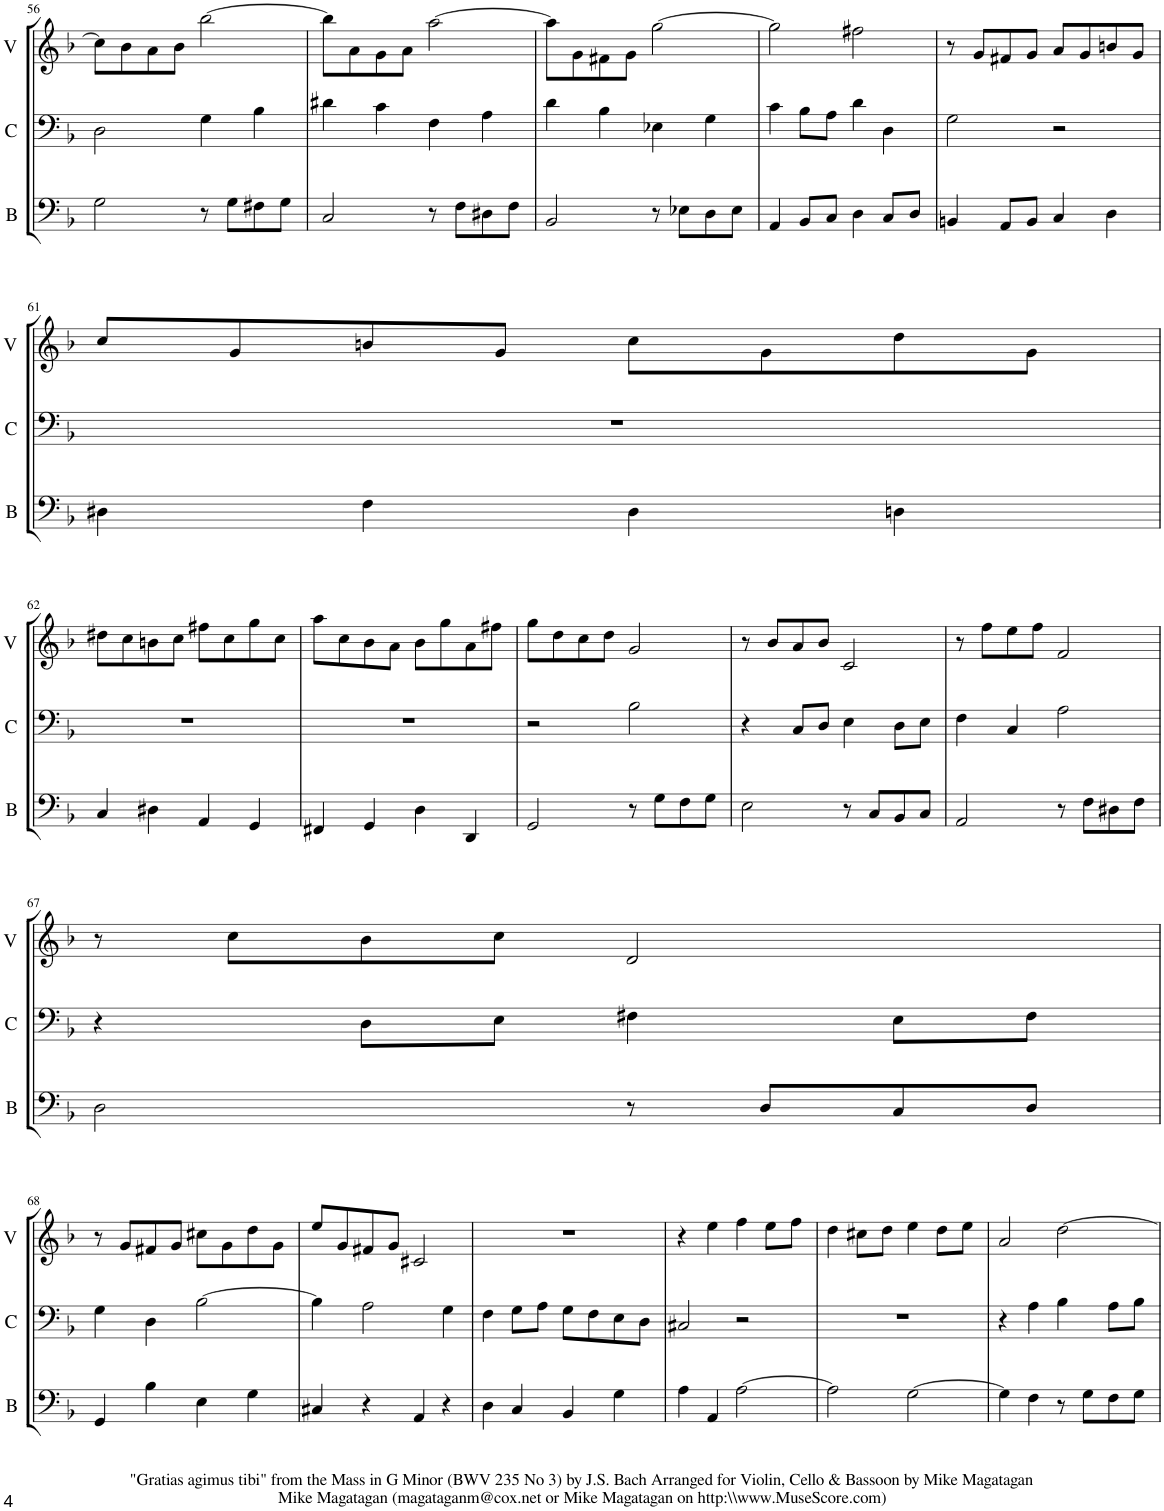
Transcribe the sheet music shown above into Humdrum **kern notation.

**kern	**kern	**kern
*part3	*part2	*part1
*staff3	*staff2	*staff1
*I"Bassoon	*I"Cello	*I"Violin
*I'B	*I'C	*I'V
!!LO:PB:g=z
*clefF4	*clefF4	*clefG2
*k[b-]	*k[b-]	*k[b-]
*M2/2	*M2/2	*M2/2
*met(c|)	*met(c|)	*met(c|)
=56	=56	=56
2G\	2D\	8cc\L]
.	.	8b-\
.	.	8a\
.	.	8b-\J
8r	4G\	[2bb-\
8G\L	.	.
8F#X\	4B-\	.
8G\J	.	.
=57	=57	=57
2C/	4d#X\	8bb-\L]
.	.	8a\
.	4c\	8g\
.	.	8a\J
8r	4F\	[2aa\
8F\L	.	.
8D#X\	4A\	.
8F\J	.	.
=58	=58	=58
2BB-/	4d\	8aa\L]
.	.	8g\
.	4B-\	8f#X\
.	.	8g\J
8r	4E-X\	[2gg\
8E-X\L	.	.
8D\	4G\	.
8E-\J	.	.
=59	=59	=59
4AA/	4c\	2gg\]
8BB-/L	8B-\L	.
8C/J	8A\J	.
4D\	4d\	2ff#X\
8C/L	4D\	.
8D/J	.	.
=60	=60	=60
4BBn/	2G\	8r
.	.	8g/L
8AA/L	.	8f#X/
8BB/J	.	8g/J
4C/	2r	8a/L
.	.	8g/
4D\	.	8bn/
.	.	8g/J
!!LO:LB:g=z
=61	=61	=61
4D#X\	1r	8cc/L
.	.	8g/
4F\	.	8bn/
.	.	8g/J
4D#\	.	8cc\L
.	.	8g\
4Dn\	.	8dd\
.	.	8g\J
!!LO:LB:g=z
=62	=62	=62
4C/	1r	8dd#X\L
.	.	8cc\
4D#X\	.	8bn\
.	.	8cc\J
4AA/	.	8ff#X\L
.	.	8cc\
4GG/	.	8gg\
.	.	8cc\J
=63	=63	=63
4FF#X/	1r	8aa\L
.	.	8cc\
4GG/	.	8b-\
.	.	8a\J
4D\	.	8b-\L
.	.	8gg\
4DD/	.	8a\
.	.	8ff#X\J
=64	=64	=64
2GG/	2r	8gg\L
.	.	8dd\
.	.	8cc\
.	.	8dd\J
8r	2B-\	2g/
8G\L	.	.
8F\	.	.
8G\J	.	.
=65	=65	=65
2E\	4r	8r
.	.	8b-/L
.	8C/L	8a/
.	8D/J	8b-/J
8r	4E\	2c/
8C/L	.	.
8BB-/	8D\L	.
8C/J	8E\J	.
=66	=66	=66
2AA/	4F\	8r
.	.	8ff\L
.	4C/	8ee\
.	.	8ff\J
8r	2A\	2f/
8F\L	.	.
8D#X\	.	.
8F\J	.	.
!!LO:LB:g=z
=67	=67	=67
2D\	4r	8r
.	.	8cc\L
.	8D\L	8b-\
.	8E\J	8cc\J
8r	4F#X\	2d/
8D/L	.	.
8C/	8E\L	.
8D/J	8F#\J	.
!!LO:LB:g=z
=68	=68	=68
4GG/	4G\	8r
.	.	8g/L
4B-\	4D\	8f#X/
.	.	8g/J
4E\	[2B-\	8cc#X\L
.	.	8g\
4G\	.	8dd\
.	.	8g\J
=69	=69	=69
4C#X/	4B-\]	8ee/L
.	.	8g/
4r	2A\	8f#X/
.	.	8g/J
4AA/	.	2c#X/
4r	4G\	.
=70	=70	=70
4D\	4F\	1r
4C/	8G\L	.
.	8A\J	.
4BB-/	8G\L	.
.	8F\	.
4G\	8E\	.
.	8D\J	.
=71	=71	=71
4A\	2C#X/	4r
4AA/	.	4ee\
[2A\	2r	4ff\
.	.	8ee\L
.	.	8ff\J
=72	=72	=72
2A\]	1r	4dd\
.	.	8cc#X\L
.	.	8dd\J
[2G\	.	4ee\
.	.	8dd\L
.	.	8ee\J
=73	=73	=73
4G\]	4r	2a/
4F\	4A\	.
8r	4B-\	[2dd\
8G\L	.	.
8F\	8A\L	.
8G\J	8B-\J	.
=	=	=
*-	*-	*-
